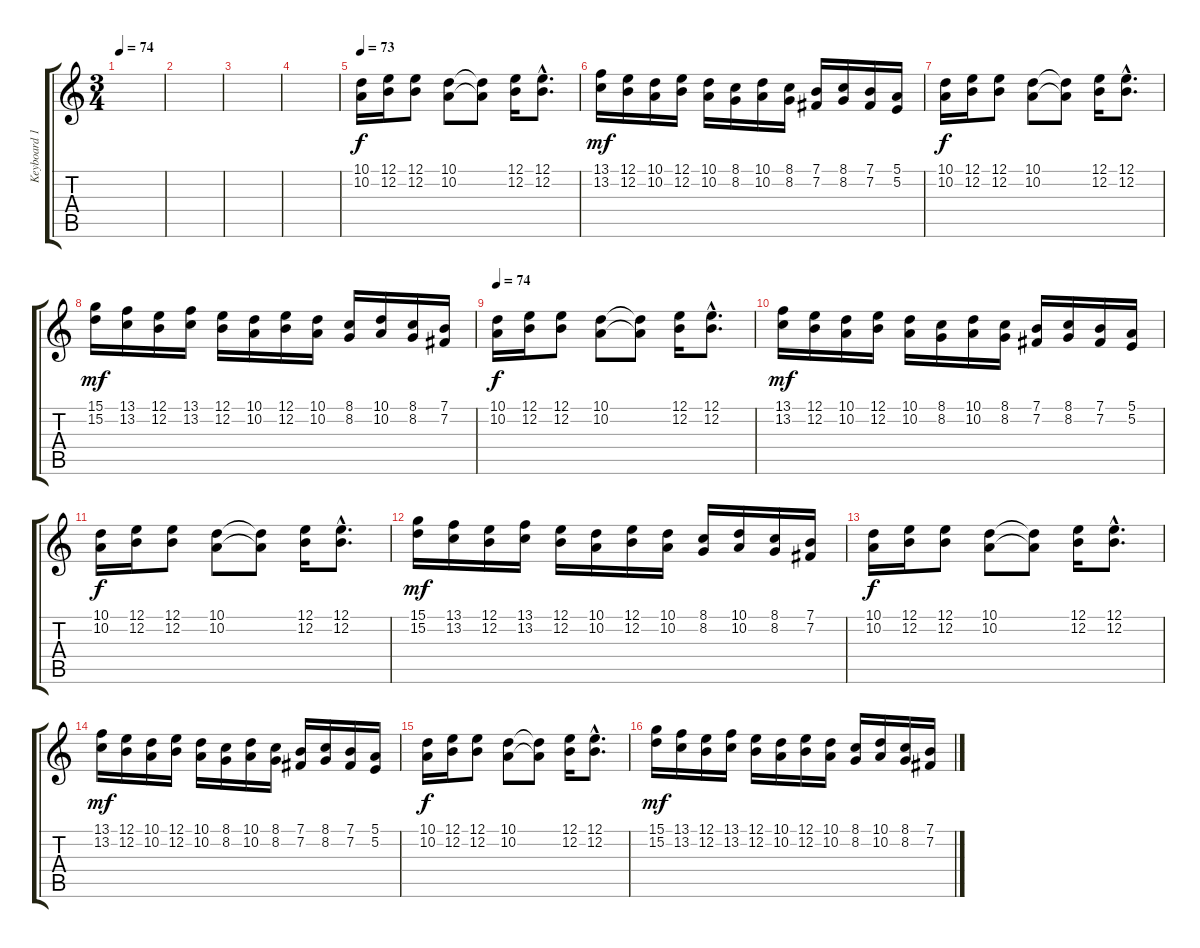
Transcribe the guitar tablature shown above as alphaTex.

\track ("Keyboard 1" "Keyboard 1") {instrument choiraahs}
\staff {score tabs}
\tuning (E4 B3 G3 D3 A2 E2) {hide}
\ts (3 4)
\tempo 74
\clef g2
\ks c
|
|
|
|
\tempo 73
(10.1 10.2).16{dy f volume 11 instrument stringensemble1} (12.1 12.2).16 (12.1 12.2).8 (10.1 10.2).8 (10.1{t} 10.2{t}).8 (12.1 12.2).16 (12.1{hac} 12.2{hac}).8{d} |
(13.1 13.2).16{dy mf} (12.1 12.2).16 (10.1 10.2).16 (12.1 12.2).16 (10.1 10.2).16 (8.1 8.2).16 (10.1 10.2).16 (8.1 8.2).16 (7.1 7.2).16 (8.1 8.2).16 (7.1 7.2).16 (5.1 5.2).16 |
(10.1 10.2).16{dy f} (12.1 12.2).16 (12.1 12.2).8 (10.1 10.2).8 (10.1{t} 10.2{t}).8 (12.1 12.2).16 (12.1{hac} 12.2{hac}).8{d} |
(15.1 15.2).16{dy mf} (13.1 13.2).16 (12.1 12.2).16 (13.1 13.2).16 (12.1 12.2).16 (10.1 10.2).16 (12.1 12.2).16 (10.1 10.2).16 (8.1 8.2).16 (10.1 10.2).16 (8.1 8.2).16 (7.1 7.2).16 |
\tempo 74
(10.1 10.2).16{dy f} (12.1 12.2).16 (12.1 12.2).8 (10.1 10.2).8 (10.1{t} 10.2{t}).8 (12.1 12.2).16 (12.1{hac} 12.2{hac}).8{d} |
(13.1 13.2).16{dy mf} (12.1 12.2).16 (10.1 10.2).16 (12.1 12.2).16 (10.1 10.2).16 (8.1 8.2).16 (10.1 10.2).16 (8.1 8.2).16 (7.1 7.2).16 (8.1 8.2).16 (7.1 7.2).16 (5.1 5.2).16 |
(10.1 10.2).16{dy f} (12.1 12.2).16 (12.1 12.2).8 (10.1 10.2).8 (10.1{t} 10.2{t}).8 (12.1 12.2).16 (12.1{hac} 12.2{hac}).8{d} |
(15.1 15.2).16{dy mf} (13.1 13.2).16 (12.1 12.2).16 (13.1 13.2).16 (12.1 12.2).16 (10.1 10.2).16 (12.1 12.2).16 (10.1 10.2).16 (8.1 8.2).16 (10.1 10.2).16 (8.1 8.2).16 (7.1 7.2).16 |
(10.1 10.2).16{dy f} (12.1 12.2).16 (12.1 12.2).8 (10.1 10.2).8 (10.1{t} 10.2{t}).8 (12.1 12.2).16 (12.1{hac} 12.2{hac}).8{d} |
(13.1 13.2).16{dy mf} (12.1 12.2).16 (10.1 10.2).16 (12.1 12.2).16 (10.1 10.2).16 (8.1 8.2).16 (10.1 10.2).16 (8.1 8.2).16 (7.1 7.2).16 (8.1 8.2).16 (7.1 7.2).16 (5.1 5.2).16 |
(10.1 10.2).16{dy f} (12.1 12.2).16 (12.1 12.2).8 (10.1 10.2).8 (10.1{t} 10.2{t}).8 (12.1 12.2).16 (12.1{hac} 12.2{hac}).8{d} |
(15.1 15.2).16{dy mf} (13.1 13.2).16 (12.1 12.2).16 (13.1 13.2).16 (12.1 12.2).16 (10.1 10.2).16 (12.1 12.2).16 (10.1 10.2).16 (8.1 8.2).16 (10.1 10.2).16 (8.1 8.2).16 (7.1 7.2).16
